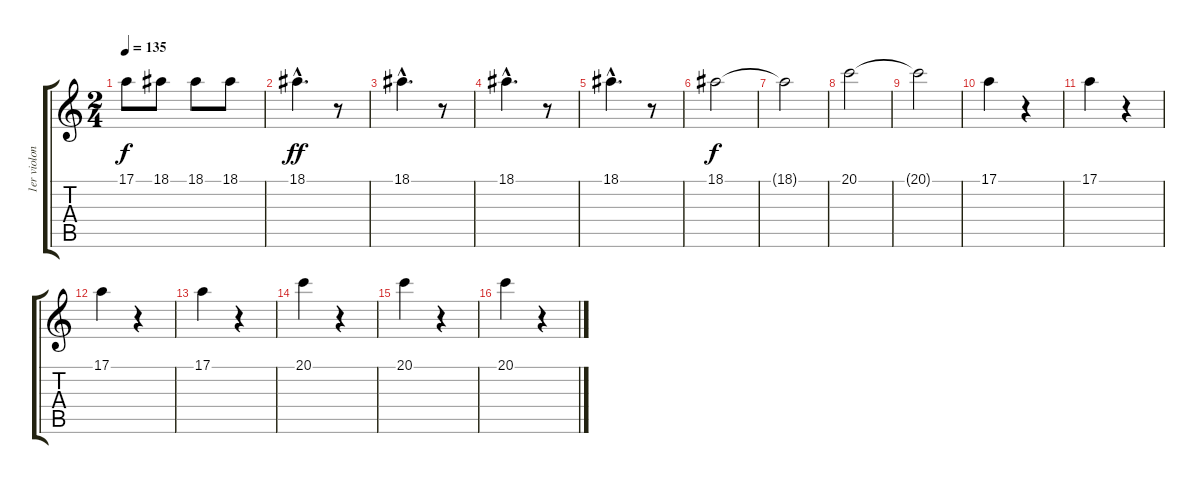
\track ("1er violon" "1er violon") {instrument stringensemble1}
\staff {score tabs}
\tuning (E4 B3 G3 D3 A2 E2) {hide}
\ts (2 4)
\tempo 135
\clef g2
\ks c
17.1.8{dy f} 18.1.8 18.1.8 18.1.8 |
18.1{hac}.4{d dy ff} r.8 |
18.1{hac}.4{d} r.8 |
18.1{hac}.4{d} r.8 |
18.1{hac}.4{d} r.8 |
18.1.2{dy f} |
18.1{t}.2 |
20.1.2 |
20.1{t}.2 |
17.1.4 r.4 |
17.1.4 r.4 |
17.1.4 r.4 |
17.1.4 r.4 |
20.1.4 r.4 |
20.1.4 r.4 |
20.1.4 r.4
